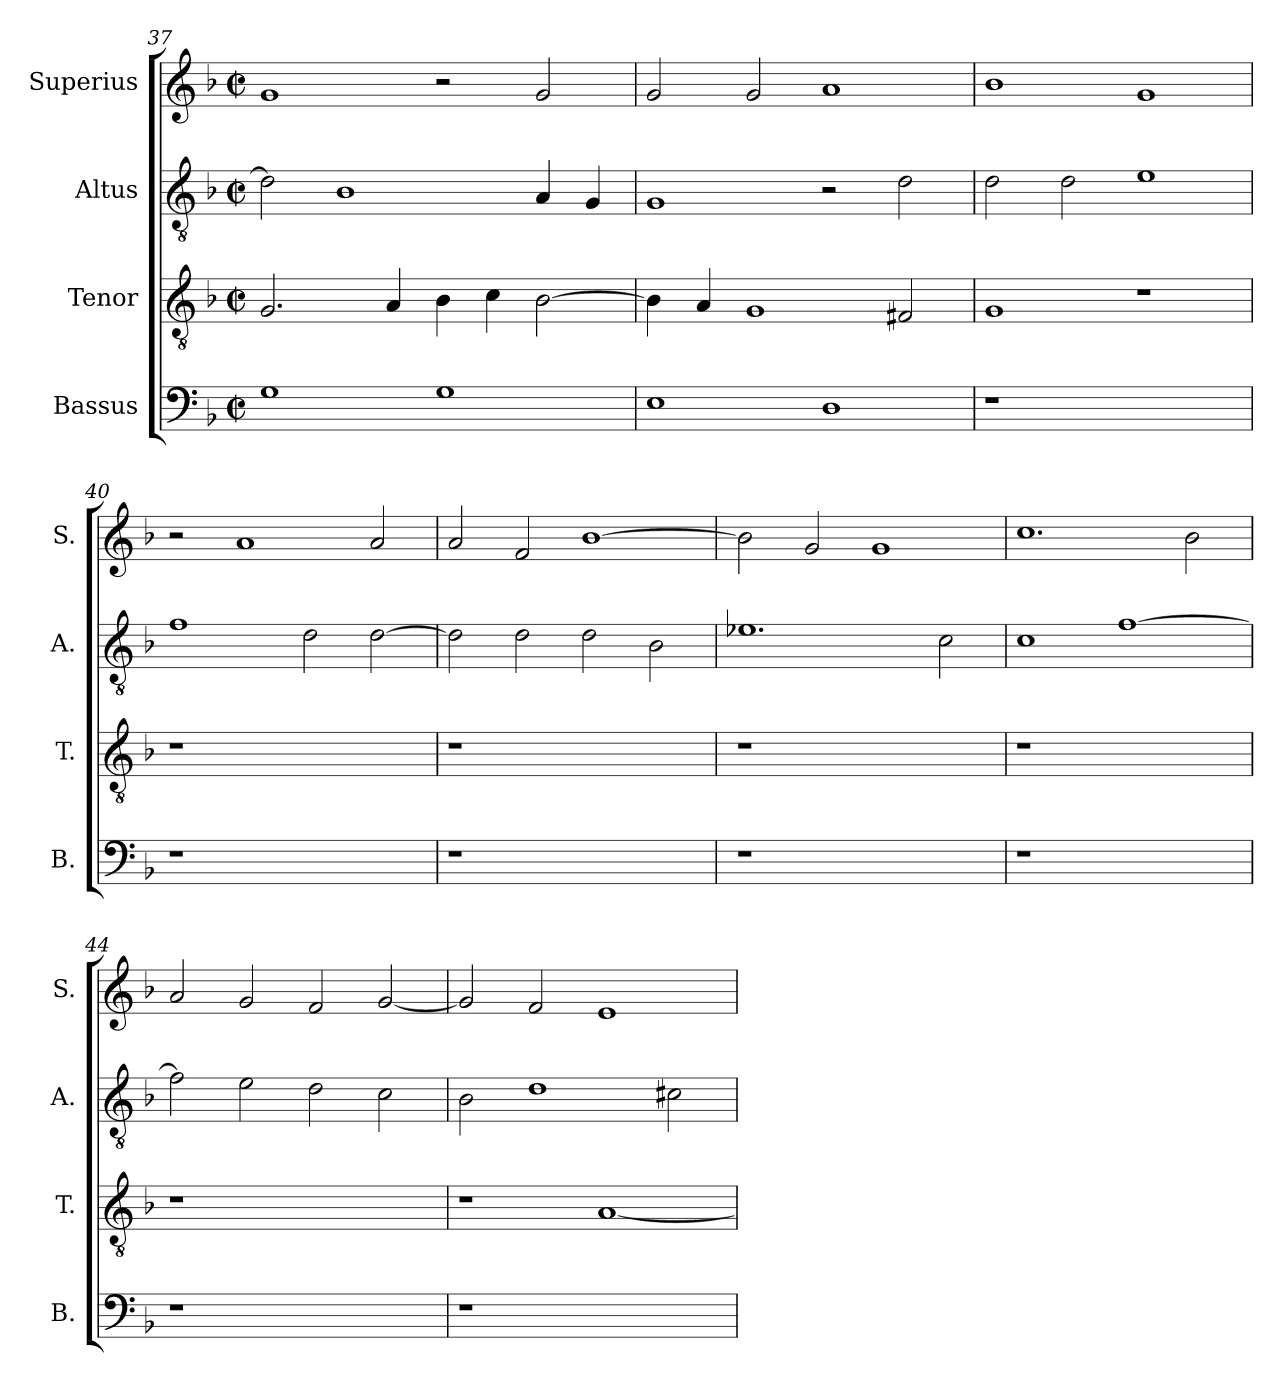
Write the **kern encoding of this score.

**kern	**kern	**kern	**kern
*part4	*part3	*part2	*part1
*staff4	*staff3	*staff2	*staff1
*I"Bassus	*I"Tenor	*I"Altus	*I"Superius
*I'B.	*I'T.	*I'A.	*I'S.
*clefF4	*clefGv2	*clefGv2	*clefG2
*	*ITrd7c12	*ITrd7c12	*
*k[b-]	*k[b-]	*k[b-]	*k[b-]
*F:	*F:	*F:	*F:
*M2/2	*M2/2	*M2/2	*M2/2
*met(c|)	*met(c|)	*met(c|)	*met(c|)
=37	=37	=37	=37
1Gi	2.GGi/	2Di\]	1gi
.	.	1BB-i	.
.	4AAi/	.	.
1Gi	4BB-i\	.	2r
.	4Ci\	.	.
.	[>2BB-i\	4AAi/	2gi/
.	.	4GGi/	.
!!LO:LB:g=z
=38	=38	=38	=38
1Ei	4BB-i\]	1GGi	2gi/
.	4AAi/	.	.
.	1GGi	.	2gi/
1Di	.	2r	1ai
.	2FF#Xi/	2Di\	.
=39	=39	=39	=39
!LO:N:vis=1	!	!	!
1r	1GGi	2Di\	1b-i
.	.	2Di\	.
1ryy	1r	1Ei	1gi
=40	=40	=40	=40
!LO:N:vis=1	!LO:N:vis=1	!	!
1r	1r	1Fi	2r
.	.	.	1ai
1ryy	1ryy	2Di\	.
.	.	[>2Di\	2ai/
=41	=41	=41	=41
!LO:N:vis=1	!LO:N:vis=1	!	!
1r	1r	2Di\]	2ai/
.	.	2Di\	2fi/
1ryy	1ryy	2Di\	[>1b-i
.	.	2BB-i\	.
=42	=42	=42	=42
!LO:N:vis=1	!LO:N:vis=1	!	!
1r	1r	1.E-Xi	2b-i\]
.	.	.	2gi/
1ryy	1ryy	.	1gi
.	.	2Ci\	.
!!LO:PB:g=z
=43	=43	=43	=43
!LO:N:vis=1	!LO:N:vis=1	!	!
1r	1r	1Ci	1.cci
1ryy	1ryy	[>1Fi	.
.	.	.	2b-i\
=44	=44	=44	=44
!LO:N:vis=1	!LO:N:vis=1	!	!
1r	1r	2Fi\]	2ai/
.	.	2Ei\	2gi/
1ryy	1ryy	2Di\	2fi/
.	.	2Ci\	[<2gi/
=45	=45	=45	=45
!LO:N:vis=1	!	!	!
1r	1r	2BB-i\	2gi/]
.	.	1Di	2fi/
1ryy	[<1AAi	.	1ei
.	.	2C#Xi\	.
=	=	=	=
*-	*-	*-	*-
